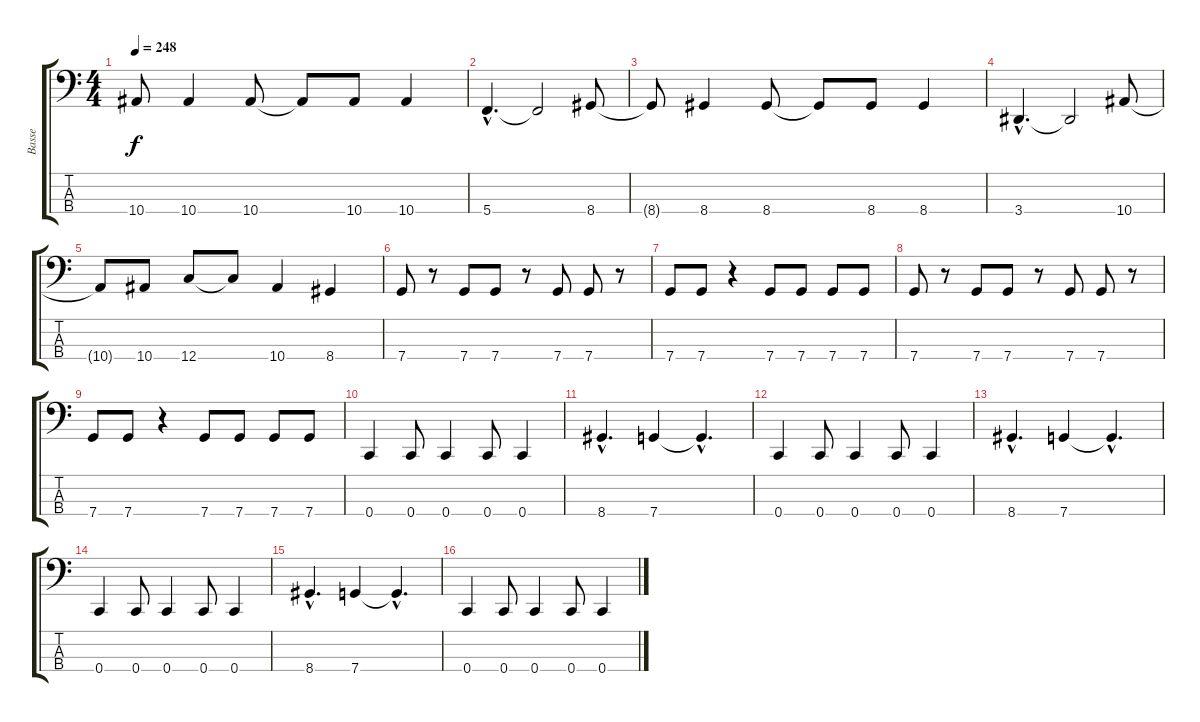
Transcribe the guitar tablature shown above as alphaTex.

\track ("Basse" "Basse") {instrument electricbasspick}
\staff {score tabs}
\tuning (F2 C2 G1 C1) {hide}
\ts (4 4)
\tempo 248
\clef f4
\ks c
10.4{t}.8{dy f} 10.4.4 10.4.8 10.4{t}.8 10.4.8 10.4.4 |
5.4{hac}.4{d} 5.4{t}.2 8.4.8 |
8.4{t}.8 8.4.4 8.4.8 8.4{t}.8 8.4.8 8.4.4 |
3.4{hac}.4{d} 3.4{t}.2 10.4.8 |
10.4{t}.8 10.4.8 12.4.8 12.4{t}.8 10.4.4 8.4.4 |
7.4.8 r.8 7.4.8 7.4.8 r.8 7.4.8 7.4.8 r.8 |
7.4.8 7.4.8 r.4 7.4.8 7.4.8 7.4.8 7.4.8 |
7.4.8 r.8 7.4.8 7.4.8 r.8 7.4.8 7.4.8 r.8 |
7.4.8 7.4.8 r.4 7.4.8 7.4.8 7.4.8 7.4.8 |
0.4.4 0.4.8 0.4.4 0.4.8 0.4.4 |
8.4{hac}.4{d} 7.4.4 7.4{hac t}.4{d} |
0.4.4 0.4.8 0.4.4 0.4.8 0.4.4 |
8.4{hac}.4{d} 7.4.4 7.4{hac t}.4{d} |
0.4.4 0.4.8 0.4.4 0.4.8 0.4.4 |
8.4{hac}.4{d} 7.4.4 7.4{hac t}.4{d} |
0.4.4 0.4.8 0.4.4 0.4.8 0.4.4
